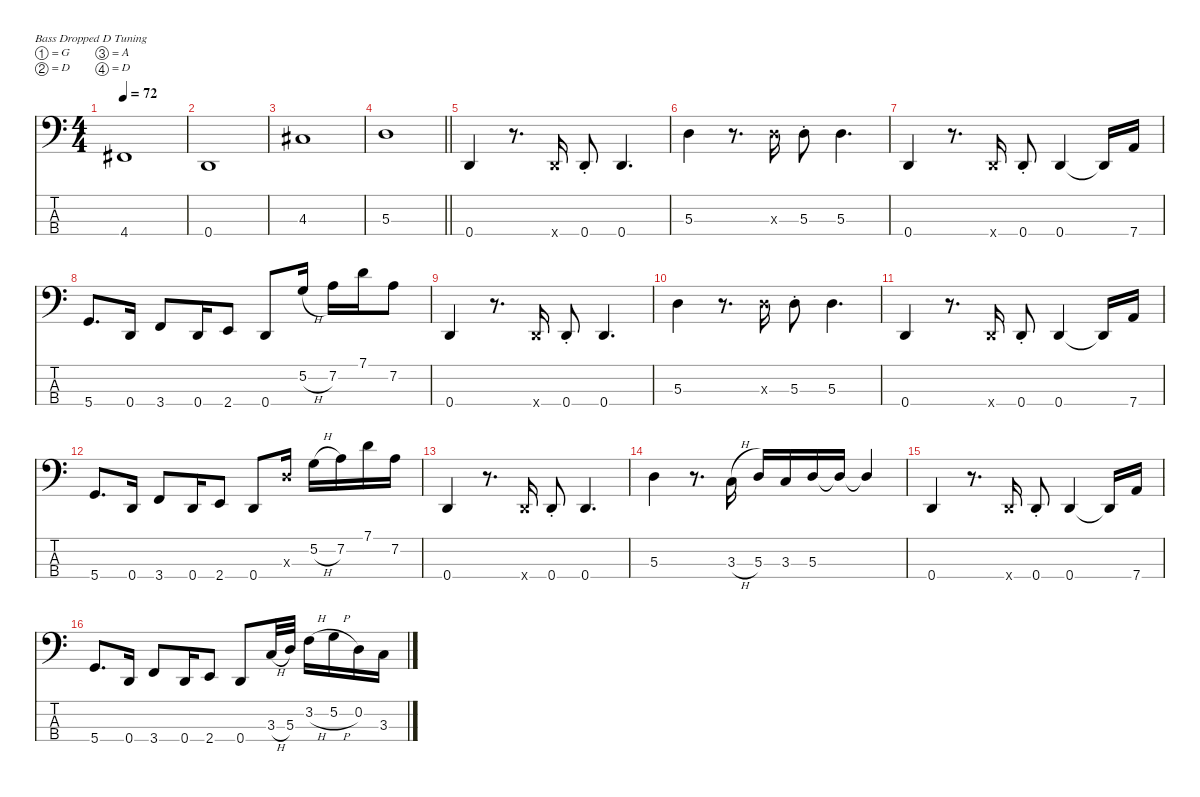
\defaultSystemsLayout 4
\hideDynamics
\bracketExtendMode nobrackets
\singleTrackTrackNamePolicy hidden
\multiTrackTrackNamePolicy hidden
\firstSystemTrackNameMode fullname
\firstSystemTrackNameOrientation horizontal
\otherSystemsTrackNameOrientation horizontal
\track ("Bass Guitar" "el.bs.") {instrument electricbassfinger}
\staff {score tabs}
\tuning (G2 D2 A1 D1)
\ts (4 4)
\tempo 72
\clef f4
\ks c
4.4{acc #}.1{dy f beam Up} |
0.4.1{beam Up} |
4.3{acc #}.1{beam Up} |
\barLineRight lightlight
5.3.1{beam Down} |
0.4.4{beam Up} r.8{d beam Up} 0.4{x}.16{beam Up} 0.4{st}.8{beam Up} 0.4.4{d beam Up} |
5.3.4{beam Down} r.8{d beam Down} 5.3{x}.16{beam Down} 5.3{st}.8{beam Down} 5.3.4{d beam Down} |
0.4.4{beam Up} r.8{d beam Up} 0.4{x}.16{beam Up} 0.4{st}.8{beam Up} 0.4.4{beam Up} 0.4{t}.16{beam Up} 7.4.16{beam Up} |
5.4.8{d beam Up} 0.4.16{beam Up} 3.4.8{beam Up} 0.4.16{beam Up} 2.4.8{beam Up} 0.4.8{beam Up} 5.2{h}.16{beam Up} 7.2.16{beam Down} 7.1.16{beam Down} 7.2.8{beam Down} |
0.4.4{beam Up} r.8{d beam Up} 0.4{x}.16{beam Up} 0.4{st}.8{beam Up} 0.4.4{d beam Up} |
5.3.4{beam Down} r.8{d beam Down} 5.3{x}.16{beam Down} 5.3{st}.8{beam Down} 5.3.4{d beam Down} |
0.4.4{beam Up} r.8{d beam Up} 0.4{x}.16{beam Up} 0.4{st}.8{beam Up} 0.4.4{beam Up} 0.4{t}.16{beam Up} 7.4.16{beam Up} |
5.4.8{d beam Up} 0.4.16{beam Up} 3.4.8{beam Up} 0.4.16{beam Up} 2.4.8{beam Up} 0.4.8{beam Up} 5.3{x}.16{beam Up} 5.2{h}.16{beam Down} 7.2.16{beam Down} 7.1.16{beam Down} 7.2.16{beam Down} |
0.4.4{beam Up} r.8{d beam Up} 0.4{x}.16{beam Up} 0.4{st}.8{beam Up} 0.4.4{d beam Up} |
5.3.4{beam Down} r.8{d beam Down} 3.3{h}.16{beam Up} 5.3.16{beam Up} 3.3.16{beam Up} 5.3.16{beam Up} 5.3{t}.16{beam Up} 5.3{t}.4{beam Up} |
0.4.4{beam Up} r.8{d beam Up} 0.4{x}.16{beam Up} 0.4{st}.8{beam Up} 0.4.4{beam Up} 0.4{t}.16{beam Up} 7.4.16{beam Up} |
5.4.8{d beam Up} 0.4.16{beam Up} 3.4.8{beam Up} 0.4.16{beam Up} 2.4.8{beam Up} 0.4.8{beam Up} 3.3{h}.32{beam Up} 5.3.32{beam Up} 3.2{h}.16{beam Down} 5.2{h}.16{beam Down} 0.2.16{beam Down} 3.3.16{beam Down}
